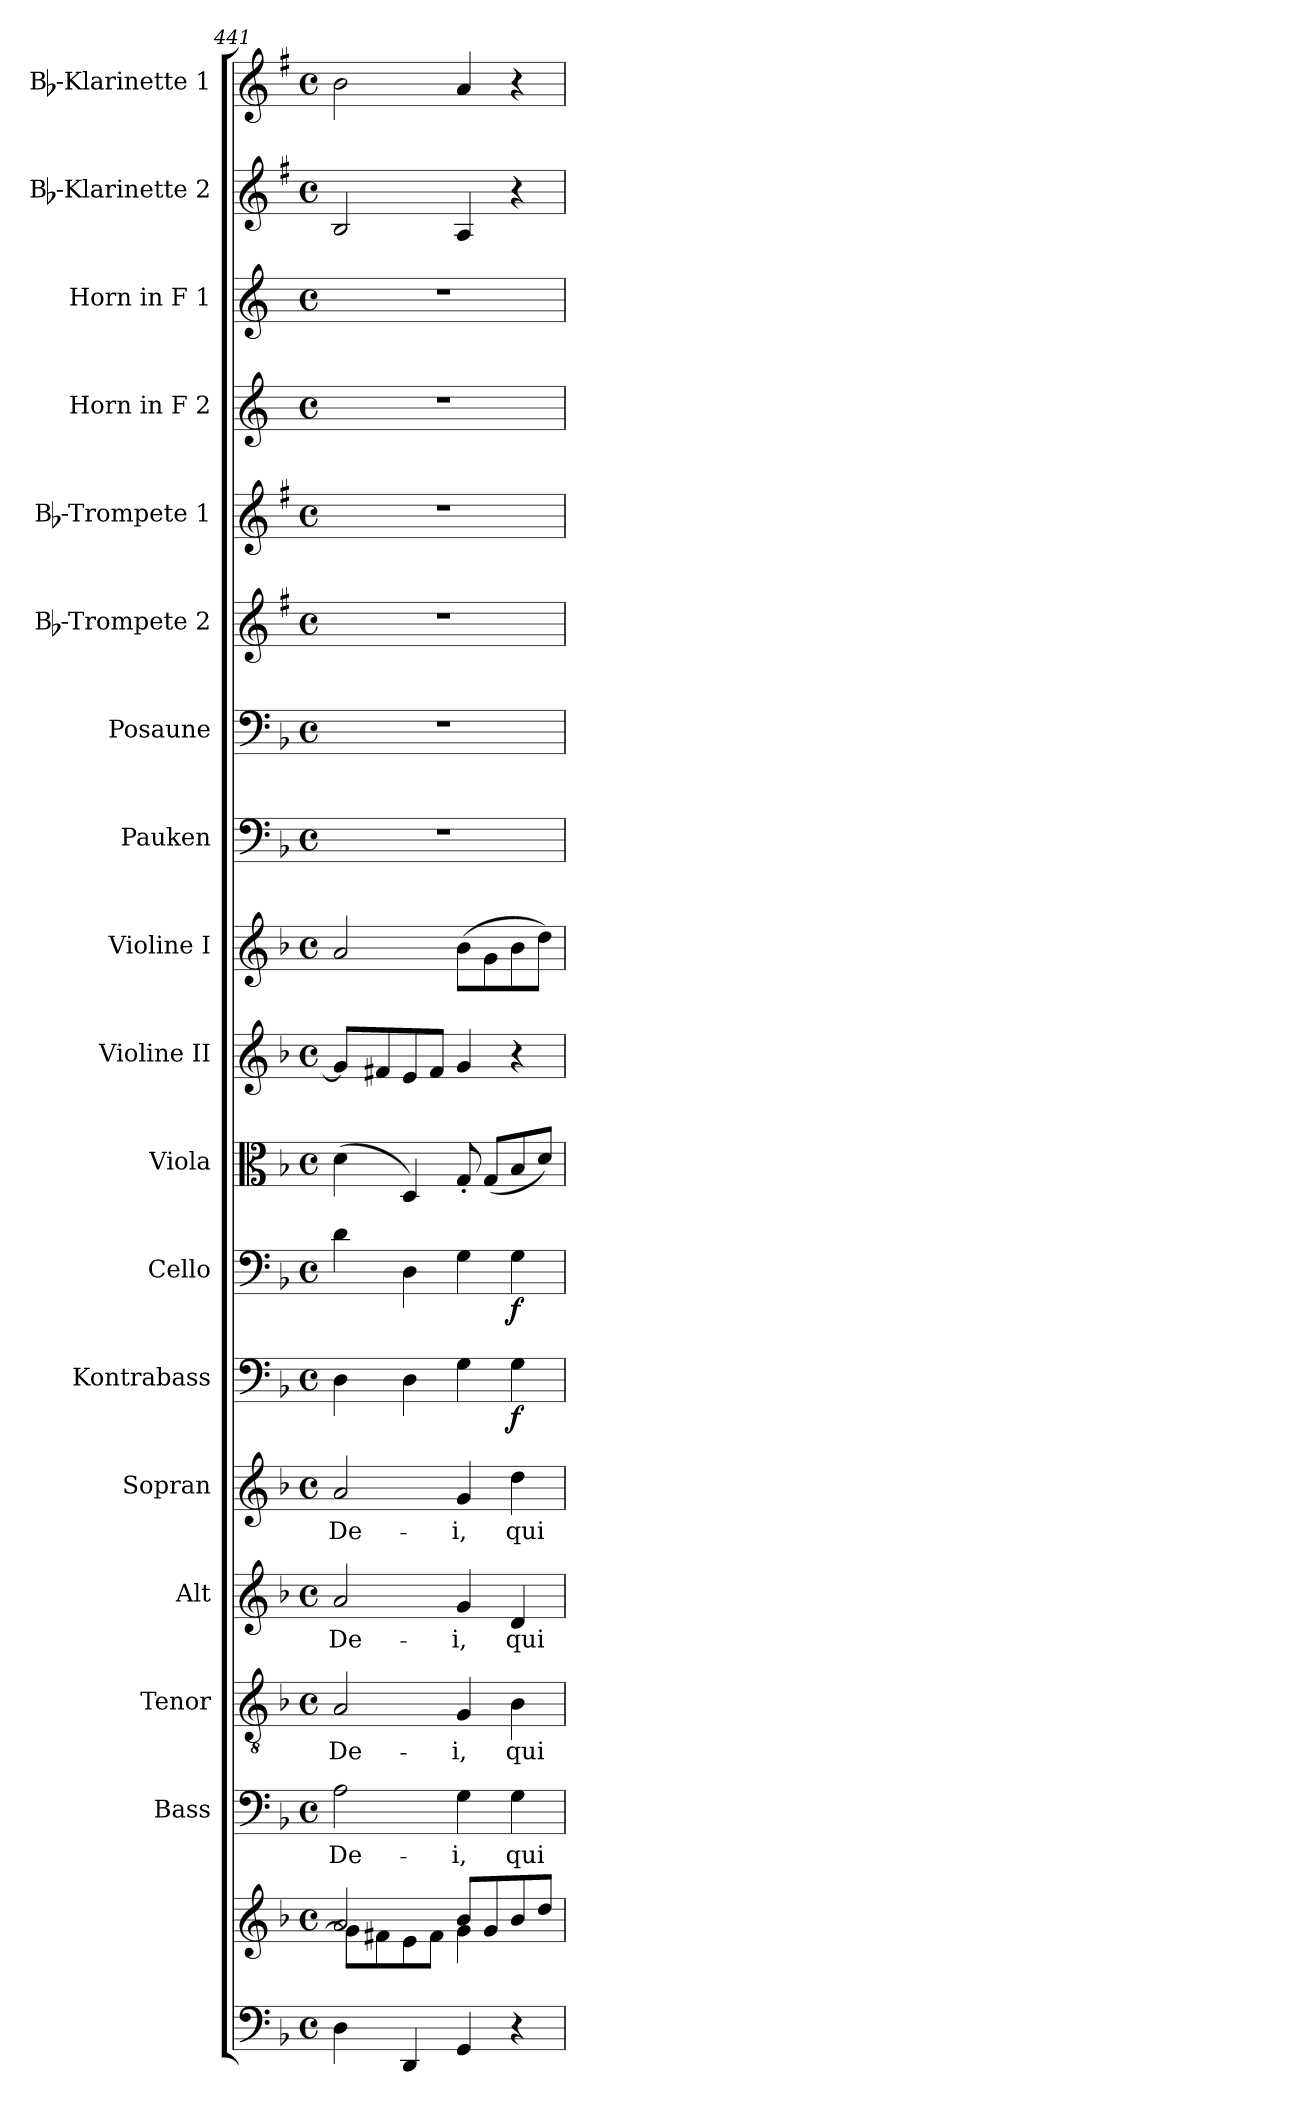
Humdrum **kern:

**kern	**kern	**kern	**text	**kern	**text	**kern	**text	**kern	**text	**kern	**dynam	**kern	**dynam	**kern	**kern	**kern	**kern	**kern	**kern	**kern	**kern	**kern	**kern	**kern
*part18	*part18	*part17	*part17	*part16	*part16	*part15	*part15	*part14	*part14	*part13	*part13	*part12	*part12	*part11	*part10	*part9	*part8	*part7	*part6	*part5	*part4	*part3	*part2	*part1
*staff19	*staff18	*staff17	*staff17	*staff16	*staff16	*staff15	*staff15	*staff14	*staff14	*staff13	*staff13	*staff12	*staff12	*staff11	*staff10	*staff9	*staff8	*staff7	*staff6	*staff5	*staff4	*staff3	*staff2	*staff1
*	*	*I"Bass	*	*I"Tenor	*	*I"Alt	*	*I"Sopran	*	*I"Kontrabass	*	*I"Cello	*	*I"Viola	*I"Violine II	*I"Violine I	*I"Pauken	*I"Posaune	*I"Bb-Trompete 2	*I"Bb-Trompete 1	*I"Horn in F 2	*I"Horn in F 1	*I"Bb-Klarinette 2	*I"Bb-Klarinette 1
*	*	*I'B.	*	*I'T.	*	*I'A.	*	*I'S.	*	*I'Kb.	*	*	*	*I'Vla.	*I'Vl. II	*I'Vl. I	*I'Pk.	*I'Pos.	*I'Bb Trp. 2	*I'Bb Trp. 1	*	*	*I'Bb Kl. 2	*I'Bb Kl. 1
*clefF4	*clefG2	*clefF4	*	*clefGv2	*	*clefG2	*	*clefG2	*	*clefF4	*	*clefF4	*	*clefC3	*clefG2	*clefG2	*clefF4	*clefF4	*clefG2	*clefG2	*clefG2	*clefG2	*clefG2	*clefG2
*	*	*	*	*	*	*	*	*	*	*ITrd7c12	*	*	*	*	*	*	*	*	*ITrd1c2	*ITrd1c2	*ITrd4c7	*ITrd4c7	*ITrd1c2	*ITrd1c2
*k[b-]	*k[b-]	*k[b-]	*	*k[b-]	*	*k[b-]	*	*k[b-]	*	*k[b-]	*	*k[b-]	*	*k[b-]	*k[b-]	*k[b-]	*k[b-]	*k[b-]	*k[b-]	*k[b-]	*k[b-]	*k[b-]	*k[b-]	*k[b-]
*F:	*F:	*F:	*	*F:	*	*F:	*	*F:	*	*F:	*	*F:	*	*F:	*F:	*F:	*F:	*F:	*F:	*F:	*F:	*F:	*F:	*F:
*M4/4	*M4/4	*M4/4	*	*M4/4	*	*M4/4	*	*M4/4	*	*M4/4	*	*M4/4	*	*M4/4	*M4/4	*M4/4	*M4/4	*M4/4	*M4/4	*M4/4	*M4/4	*M4/4	*M4/4	*M4/4
*met(c)	*met(c)	*met(c)	*	*met(c)	*	*met(c)	*	*met(c)	*	*met(c)	*	*met(c)	*	*met(c)	*met(c)	*met(c)	*met(c)	*met(c)	*met(c)	*met(c)	*met(c)	*met(c)	*met(c)	*met(c)
=441	=441	=441	=441	=441	=441	=441	=441	=441	=441	=441	=441	=441	=441	=441	=441	=441	=441	=441	=441	=441	=441	=441	=441	=441
*	*^	*	*	*	*	*	*	*	*	*	*	*	*	*	*	*	*	*	*	*	*	*	*	*
!	!	!	!	!LO:LY:b	!	!LO:LY:b	!	!LO:LY:b	!	!LO:LY:b	!	!	!	!	!	!	!	!	!	!	!	!	!	!	!
4D\	2a/	8g\L]	2A\	De-	2A/	De-	2a/	De-	2a/	De-	4DD\	.	4d\	.	(>4d\	8g/L]	2a/	1r	1r	1r	1r	1r	1r	2A/	2a\
.	.	8f#X\	.	.	.	.	.	.	.	.	.	.	.	.	.	8f#X/	.	.	.	.	.	.	.	.	.
4DD/	.	8e\	.	.	.	.	.	.	.	.	4DD\	.	4D\	.	4D/)	8e/	.	.	.	.	.	.	.	.	.
.	.	8f#\J	.	.	.	.	.	.	.	.	.	.	.	.	.	8f#/J	.	.	.	.	.	.	.	.	.
!	!	!	!	!LO:LY:b	!	!LO:LY:b	!	!LO:LY:b	!	!LO:LY:b	!	!	!	!	!	!	!	!	!	!	!	!	!	!	!
4GG/	8b-/L	4g\	4G\	-i,	4G/	-i,	4g/	-i,	4g/	-i,	4GG\	.	4G\	.	8G'</	4g/	(>8b-\L	.	.	.	.	.	.	4G/	4g/
.	8g/	.	.	.	.	.	.	.	.	.	.	.	.	.	(<8G/L	.	8g\	.	.	.	.	.	.	.	.
!	!	!	!	!LO:LY:b	!	!LO:LY:b	!	!LO:LY:b	!	!LO:LY:b	!	!LO:DY:b	!	!LO:DY:b	!	!	!	!	!	!	!	!	!	!	!
4r	8b-/	4ryy	4G\	qui	4B-\	qui	4d/	qui	4dd\	qui	4GG\	f	4G\	f	8B-/	4r	8b-\	.	.	.	.	.	.	4r	4r
.	8dd/J	.	.	.	.	.	.	.	.	.	.	.	.	.	8d/J)	.	8dd\J)	.	.	.	.	.	.	.	.
*	*v	*v	*	*	*	*	*	*	*	*	*	*	*	*	*	*	*	*	*	*	*	*	*	*	*
=	=	=	=	=	=	=	=	=	=	=	=	=	=	=	=	=	=	=	=	=	=	=	=	=
*-	*-	*-	*-	*-	*-	*-	*-	*-	*-	*-	*-	*-	*-	*-	*-	*-	*-	*-	*-	*-	*-	*-	*-	*-
